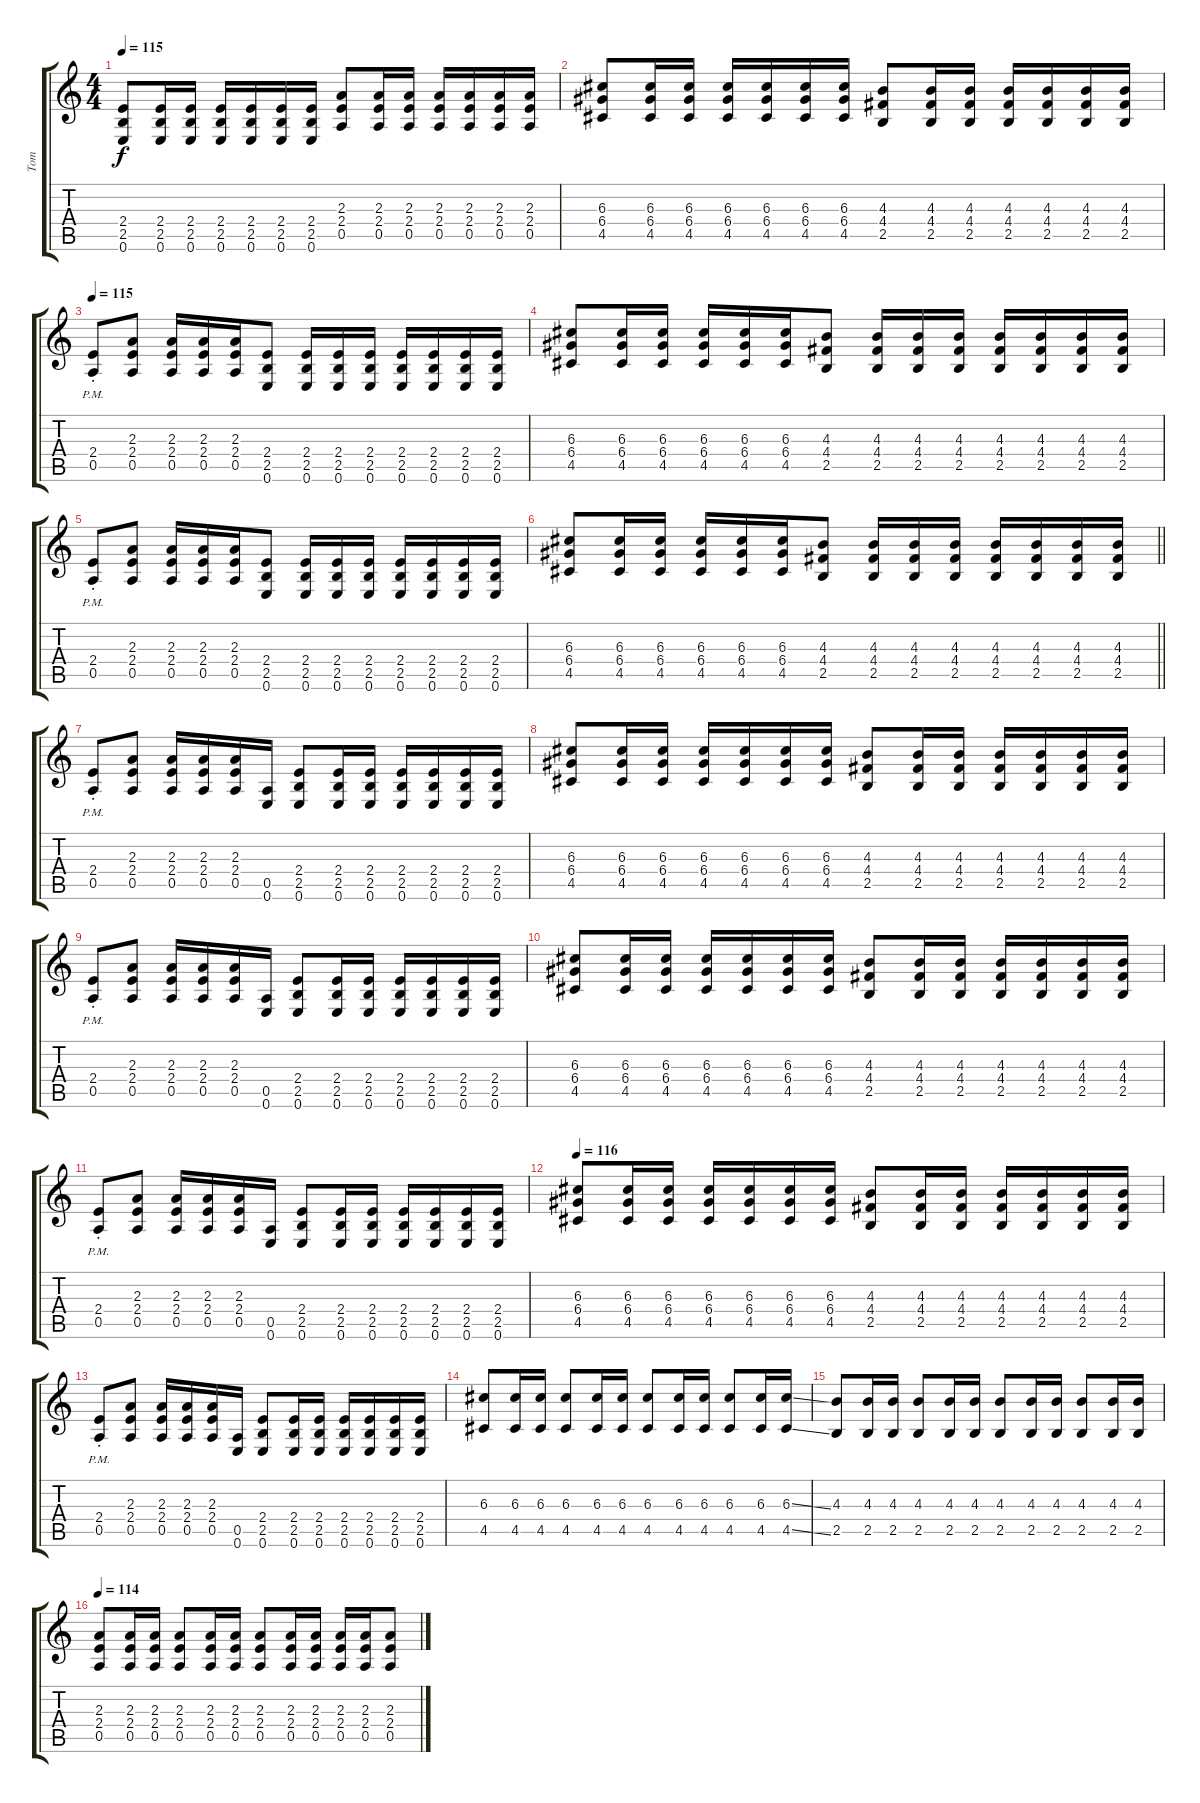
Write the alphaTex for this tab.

\track ("Tom" "Tom") {instrument distortionguitar}
\staff {score tabs}
\tuning (E4 B3 G3 D3 A2 E2) {hide}
\ts (4 4)
\tempo 115
\clef g2
\ks c
(2.4 2.5 0.6).8{dy f} (2.4 2.5 0.6).16 (2.4 2.5 0.6).16 (2.4 2.5 0.6).16 (2.4 2.5 0.6).16 (2.4 2.5 0.6).16 (2.4 2.5 0.6).16 (2.3 2.4 0.5).8 (2.3 2.4 0.5).16 (2.3 2.4 0.5).16 (2.3 2.4 0.5).16 (2.3 2.4 0.5).16 (2.3 2.4 0.5).16 (2.3 2.4 0.5).16 |
(6.3 6.4 4.5).8 (6.3 6.4 4.5).16 (6.3 6.4 4.5).16 (6.3 6.4 4.5).16 (6.3 6.4 4.5).16 (6.3 6.4 4.5).16 (6.3 6.4 4.5).16 (4.3 4.4 2.5).8 (4.3 4.4 2.5).16 (4.3 4.4 2.5).16 (4.3 4.4 2.5).16 (4.3 4.4 2.5).16 (4.3 4.4 2.5).16 (4.3 4.4 2.5).16 |
\tempo 115
(2.4{pm st} 0.5{pm st}).8 (2.3 2.4 0.5).8 (2.3 2.4 0.5).16 (2.3 2.4 0.5).16 (2.3 2.4 0.5).16 (2.4 2.5 0.6).8 (2.4 2.5 0.6).16 (2.4 2.5 0.6).16 (2.4 2.5 0.6).16 (2.4 2.5 0.6).16 (2.4 2.5 0.6).16 (2.4 2.5 0.6).16 (2.4 2.5 0.6).16 |
(6.3 6.4 4.5).8 (6.3 6.4 4.5).16 (6.3 6.4 4.5).16 (6.3 6.4 4.5).16 (6.3 6.4 4.5).16 (6.3 6.4 4.5).16 (4.3 4.4 2.5).8 (4.3 4.4 2.5).16 (4.3 4.4 2.5).16 (4.3 4.4 2.5).16 (4.3 4.4 2.5).16 (4.3 4.4 2.5).16 (4.3 4.4 2.5).16 (4.3 4.4 2.5).16 |
(2.4{pm st} 0.5{pm st}).8 (2.3 2.4 0.5).8 (2.3 2.4 0.5).16 (2.3 2.4 0.5).16 (2.3 2.4 0.5).16 (2.4 2.5 0.6).8 (2.4 2.5 0.6).16 (2.4 2.5 0.6).16 (2.4 2.5 0.6).16 (2.4 2.5 0.6).16 (2.4 2.5 0.6).16 (2.4 2.5 0.6).16 (2.4 2.5 0.6).16 |
\barLineRight lightlight
(6.3 6.4 4.5).8 (6.3 6.4 4.5).16 (6.3 6.4 4.5).16 (6.3 6.4 4.5).16 (6.3 6.4 4.5).16 (6.3 6.4 4.5).16 (4.3 4.4 2.5).8 (4.3 4.4 2.5).16 (4.3 4.4 2.5).16 (4.3 4.4 2.5).16 (4.3 4.4 2.5).16 (4.3 4.4 2.5).16 (4.3 4.4 2.5).16 (4.3 4.4 2.5).16 |
\section ("" "")
(2.4{pm st} 0.5{pm st}).8 (2.3 2.4 0.5).8 (2.3 2.4 0.5).16 (2.3 2.4 0.5).16 (2.3 2.4 0.5).16 (0.5 0.6).16 (2.4 2.5 0.6).8 (2.4 2.5 0.6).16 (2.4 2.5 0.6).16 (2.4 2.5 0.6).16 (2.4 2.5 0.6).16 (2.4 2.5 0.6).16 (2.4 2.5 0.6).16 |
(6.3 6.4 4.5).8 (6.3 6.4 4.5).16 (6.3 6.4 4.5).16 (6.3 6.4 4.5).16 (6.3 6.4 4.5).16 (6.3 6.4 4.5).16 (6.3 6.4 4.5).16 (4.3 4.4 2.5).8 (4.3 4.4 2.5).16 (4.3 4.4 2.5).16 (4.3 4.4 2.5).16 (4.3 4.4 2.5).16 (4.3 4.4 2.5).16 (4.3 4.4 2.5).16 |
(2.4{pm st} 0.5{pm st}).8 (2.3 2.4 0.5).8 (2.3 2.4 0.5).16 (2.3 2.4 0.5).16 (2.3 2.4 0.5).16 (0.5 0.6).16 (2.4 2.5 0.6).8 (2.4 2.5 0.6).16 (2.4 2.5 0.6).16 (2.4 2.5 0.6).16 (2.4 2.5 0.6).16 (2.4 2.5 0.6).16 (2.4 2.5 0.6).16 |
(6.3 6.4 4.5).8 (6.3 6.4 4.5).16 (6.3 6.4 4.5).16 (6.3 6.4 4.5).16 (6.3 6.4 4.5).16 (6.3 6.4 4.5).16 (6.3 6.4 4.5).16 (4.3 4.4 2.5).8 (4.3 4.4 2.5).16 (4.3 4.4 2.5).16 (4.3 4.4 2.5).16 (4.3 4.4 2.5).16 (4.3 4.4 2.5).16 (4.3 4.4 2.5).16 |
(2.4{pm st} 0.5{pm st}).8 (2.3 2.4 0.5).8 (2.3 2.4 0.5).16 (2.3 2.4 0.5).16 (2.3 2.4 0.5).16 (0.5 0.6).16 (2.4 2.5 0.6).8 (2.4 2.5 0.6).16 (2.4 2.5 0.6).16 (2.4 2.5 0.6).16 (2.4 2.5 0.6).16 (2.4 2.5 0.6).16 (2.4 2.5 0.6).16 |
\tempo 116
(6.3 6.4 4.5).8 (6.3 6.4 4.5).16 (6.3 6.4 4.5).16 (6.3 6.4 4.5).16 (6.3 6.4 4.5).16 (6.3 6.4 4.5).16 (6.3 6.4 4.5).16 (4.3 4.4 2.5).8 (4.3 4.4 2.5).16 (4.3 4.4 2.5).16 (4.3 4.4 2.5).16 (4.3 4.4 2.5).16 (4.3 4.4 2.5).16 (4.3 4.4 2.5).16 |
(2.4{pm st} 0.5{pm st}).8 (2.3 2.4 0.5).8 (2.3 2.4 0.5).16 (2.3 2.4 0.5).16 (2.3 2.4 0.5).16 (0.5 0.6).16 (2.4 2.5 0.6).8 (2.4 2.5 0.6).16 (2.4 2.5 0.6).16 (2.4 2.5 0.6).16 (2.4 2.5 0.6).16 (2.4 2.5 0.6).16 (2.4 2.5 0.6).16 |
(6.3 4.5).8 (6.3 4.5).16 (6.3 4.5).16 (6.3 4.5).8 (6.3 4.5).16 (6.3 4.5).16 (6.3 4.5).8 (6.3 4.5).16 (6.3 4.5).16 (6.3 4.5).8 (6.3 4.5).16 (6.3{ss} 4.5{ss}).16 |
(4.3 2.5).8 (4.3 2.5).16 (4.3 2.5).16 (4.3 2.5).8 (4.3 2.5).16 (4.3 2.5).16 (4.3 2.5).8 (4.3 2.5).16 (4.3 2.5).16 (4.3 2.5).8 (4.3 2.5).16 (4.3 2.5).16 |
\tempo 114
(2.3 2.4 0.5).8 (2.3 2.4 0.5).16 (2.3 2.4 0.5).16 (2.3 2.4 0.5).8 (2.3 2.4 0.5).16 (2.3 2.4 0.5).16 (2.3 2.4 0.5).8 (2.3 2.4 0.5).16 (2.3 2.4 0.5).16 (2.3 2.4 0.5).16 (2.3 2.4 0.5).16 (2.3 2.4 0.5).8
